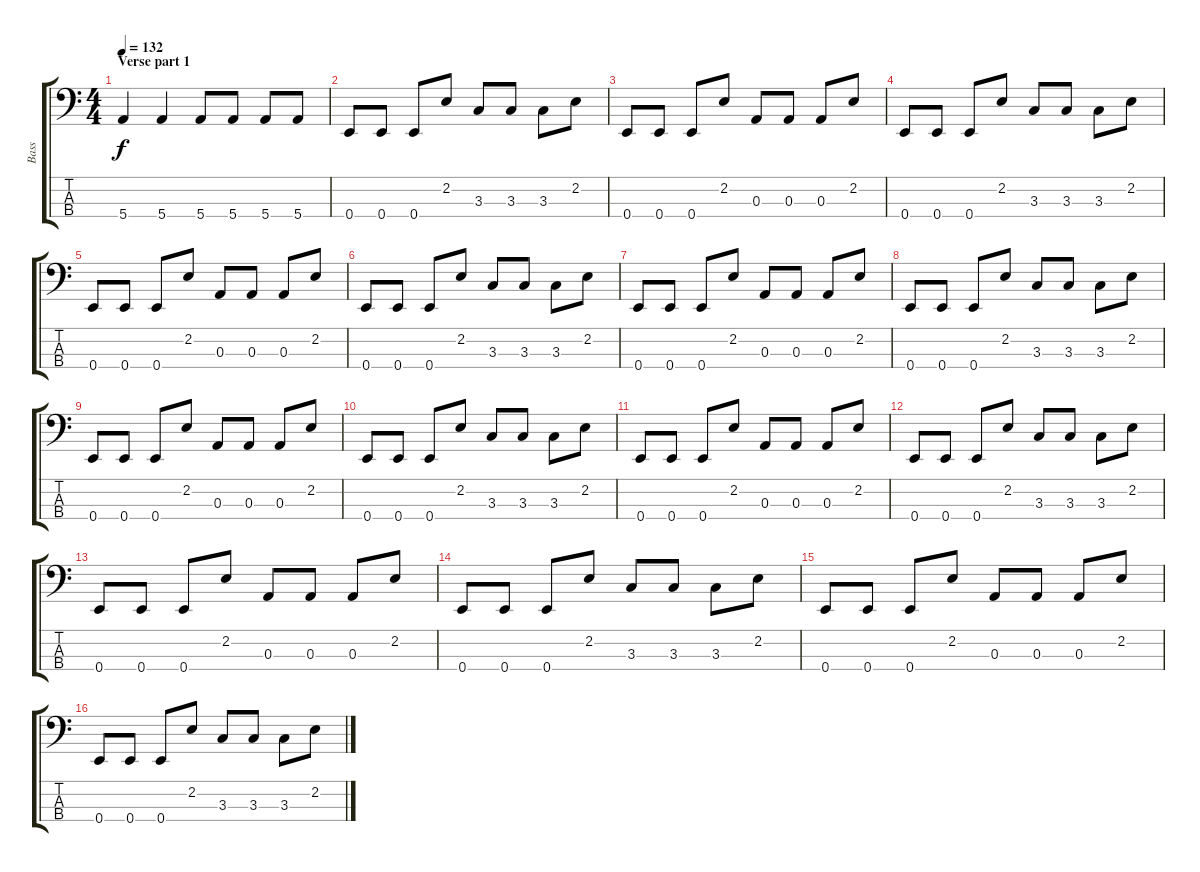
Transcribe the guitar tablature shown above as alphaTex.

\track ("Bass" "Bass") {instrument electricbasspick}
\staff {score tabs}
\tuning (G2 D2 A1 E1) {hide}
\ts (4 4)
\section ("" "Verse part 1")
\tempo 132
\clef f4
\ks c
5.4.4{dy f} 5.4.4 5.4.8 5.4.8 5.4.8 5.4.8 |
0.4.8{instrument electricbassfinger} 0.4.8 0.4.8 2.2.8 3.3.8 3.3.8 3.3.8 2.2.8 |
0.4.8 0.4.8 0.4.8 2.2.8 0.3.8 0.3.8 0.3.8 2.2.8 |
0.4.8{instrument electricbassfinger} 0.4.8 0.4.8 2.2.8 3.3.8 3.3.8 3.3.8 2.2.8 |
0.4.8 0.4.8 0.4.8 2.2.8 0.3.8 0.3.8 0.3.8 2.2.8 |
0.4.8{instrument electricbassfinger} 0.4.8 0.4.8 2.2.8 3.3.8 3.3.8 3.3.8 2.2.8 |
0.4.8 0.4.8 0.4.8 2.2.8 0.3.8 0.3.8 0.3.8 2.2.8 |
0.4.8{instrument electricbassfinger} 0.4.8 0.4.8 2.2.8 3.3.8 3.3.8 3.3.8 2.2.8 |
0.4.8 0.4.8 0.4.8 2.2.8 0.3.8 0.3.8 0.3.8 2.2.8 |
0.4.8{instrument electricbassfinger} 0.4.8 0.4.8 2.2.8 3.3.8 3.3.8 3.3.8 2.2.8 |
0.4.8 0.4.8 0.4.8 2.2.8 0.3.8 0.3.8 0.3.8 2.2.8 |
0.4.8{instrument electricbassfinger} 0.4.8 0.4.8 2.2.8 3.3.8 3.3.8 3.3.8 2.2.8 |
0.4.8 0.4.8 0.4.8 2.2.8 0.3.8 0.3.8 0.3.8 2.2.8 |
0.4.8{instrument slapbass2} 0.4.8 0.4.8 2.2.8 3.3.8 3.3.8 3.3.8 2.2.8 |
0.4.8 0.4.8 0.4.8 2.2.8 0.3.8 0.3.8 0.3.8 2.2.8 |
0.4.8{instrument slapbass2} 0.4.8 0.4.8 2.2.8 3.3.8 3.3.8 3.3.8 2.2.8
